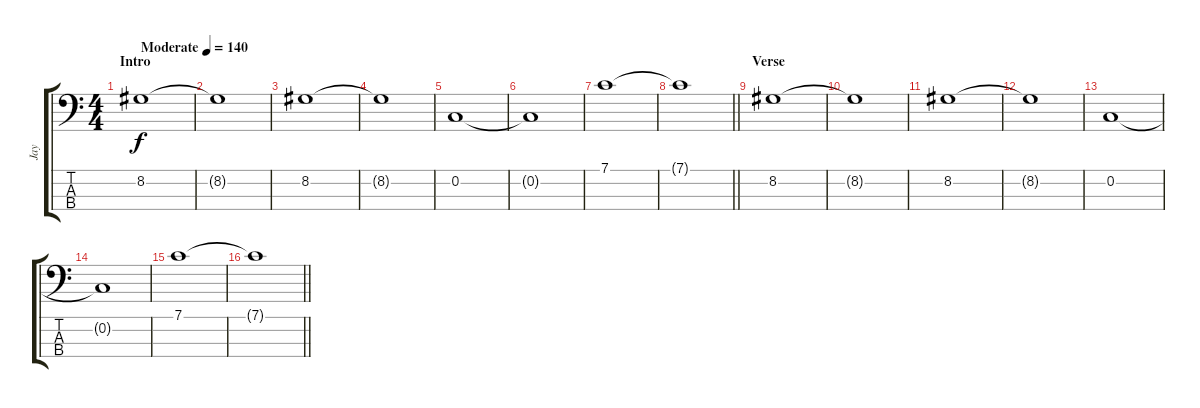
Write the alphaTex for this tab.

\track ("Jay" "Jay") {instrument electricbasspick}
\staff {score tabs}
\tuning (F2 C2 G1 C1) {hide}
\ts (4 4)
\section ("" "Intro")
\tempo (140 "Moderate")
\clef f4
\ks c
8.2.1{dy f instrument electricbasspick} |
8.2{t}.1 |
8.2.1 |
8.2{t}.1 |
0.2.1 |
0.2{t}.1 |
7.1.1 |
\barLineRight lightlight
7.1{t}.1 |
\section ("" "Verse")
8.2.1 |
8.2{t}.1 |
8.2.1 |
8.2{t}.1 |
0.2.1 |
0.2{t}.1 |
7.1.1 |
\barLineRight lightlight
7.1{t}.1
